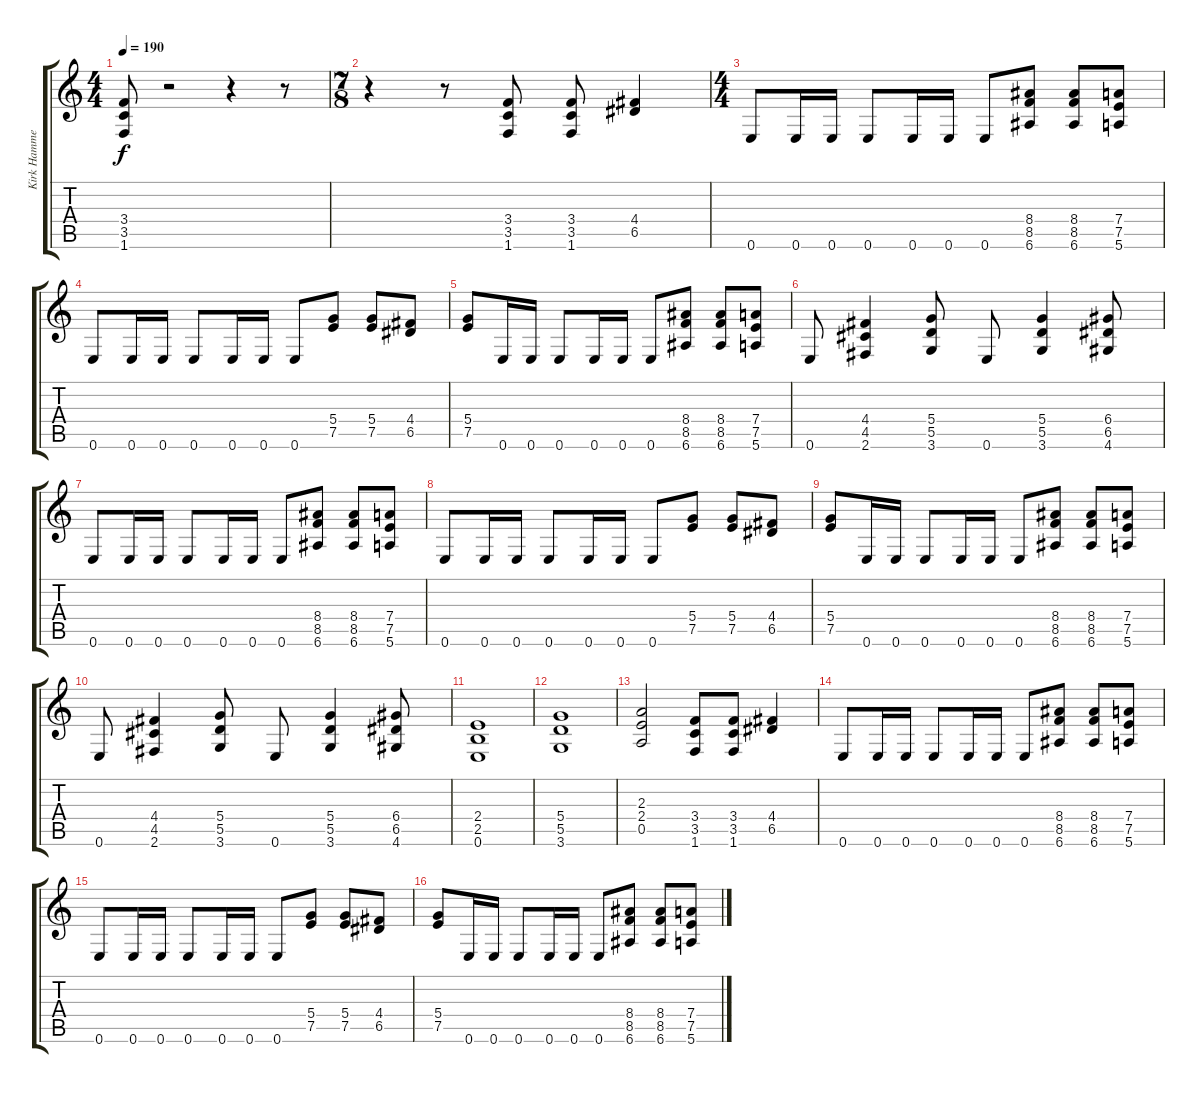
\track ("Kirk Hammett" "Kirk Hamme") {instrument overdrivenguitar}
\staff {score tabs}
\tuning (E4 B3 G3 D3 A2 E2) {hide}
\ts (4 4)
\tempo 190
\clef g2
\ks c
(3.4 3.5 1.6).8{dy f} r.2 r.4 r.8 |
\ts (7 8)
r.4 r.8 (3.4 3.5 1.6).8 (3.4 3.5 1.6).8 (4.4 6.5).4 |
\ts (4 4)
0.6.8 0.6.16 0.6.16 0.6.8 0.6.16 0.6.16 0.6.8 (8.4 8.5 6.6).8 (8.4 8.5 6.6).8 (7.4 7.5 5.6).8 |
0.6.8 0.6.16 0.6.16 0.6.8 0.6.16 0.6.16 0.6.8 (5.4 7.5).8 (5.4 7.5).8 (4.4 6.5).8 |
(5.4 7.5).8 0.6.16 0.6.16 0.6.8 0.6.16 0.6.16 0.6.8 (8.4 8.5 6.6).8 (8.4 8.5 6.6).8 (7.4 7.5 5.6).8 |
0.6.8 (4.4 4.5 2.6).4 (5.4 5.5 3.6).8 0.6.8 (5.4 5.5 3.6).4 (6.4 6.5 4.6).8 |
0.6.8 0.6.16 0.6.16 0.6.8 0.6.16 0.6.16 0.6.8 (8.4 8.5 6.6).8 (8.4 8.5 6.6).8 (7.4 7.5 5.6).8 |
0.6.8 0.6.16 0.6.16 0.6.8 0.6.16 0.6.16 0.6.8 (5.4 7.5).8 (5.4 7.5).8 (4.4 6.5).8 |
(5.4 7.5).8 0.6.16 0.6.16 0.6.8 0.6.16 0.6.16 0.6.8 (8.4 8.5 6.6).8 (8.4 8.5 6.6).8 (7.4 7.5 5.6).8 |
0.6.8 (4.4 4.5 2.6).4 (5.4 5.5 3.6).8 0.6.8 (5.4 5.5 3.6).4 (6.4 6.5 4.6).8 |
(2.4 2.5 0.6).1 |
(5.4 5.5 3.6).1 |
(2.3 2.4 0.5).2 (3.4 3.5 1.6).8 (3.4 3.5 1.6).8 (4.4 6.5).4 |
0.6.8 0.6.16 0.6.16 0.6.8 0.6.16 0.6.16 0.6.8 (8.4 8.5 6.6).8 (8.4 8.5 6.6).8 (7.4 7.5 5.6).8 |
0.6.8 0.6.16 0.6.16 0.6.8 0.6.16 0.6.16 0.6.8 (5.4 7.5).8 (5.4 7.5).8 (4.4 6.5).8 |
(5.4 7.5).8 0.6.16 0.6.16 0.6.8 0.6.16 0.6.16 0.6.8 (8.4 8.5 6.6).8 (8.4 8.5 6.6).8 (7.4 7.5 5.6).8
